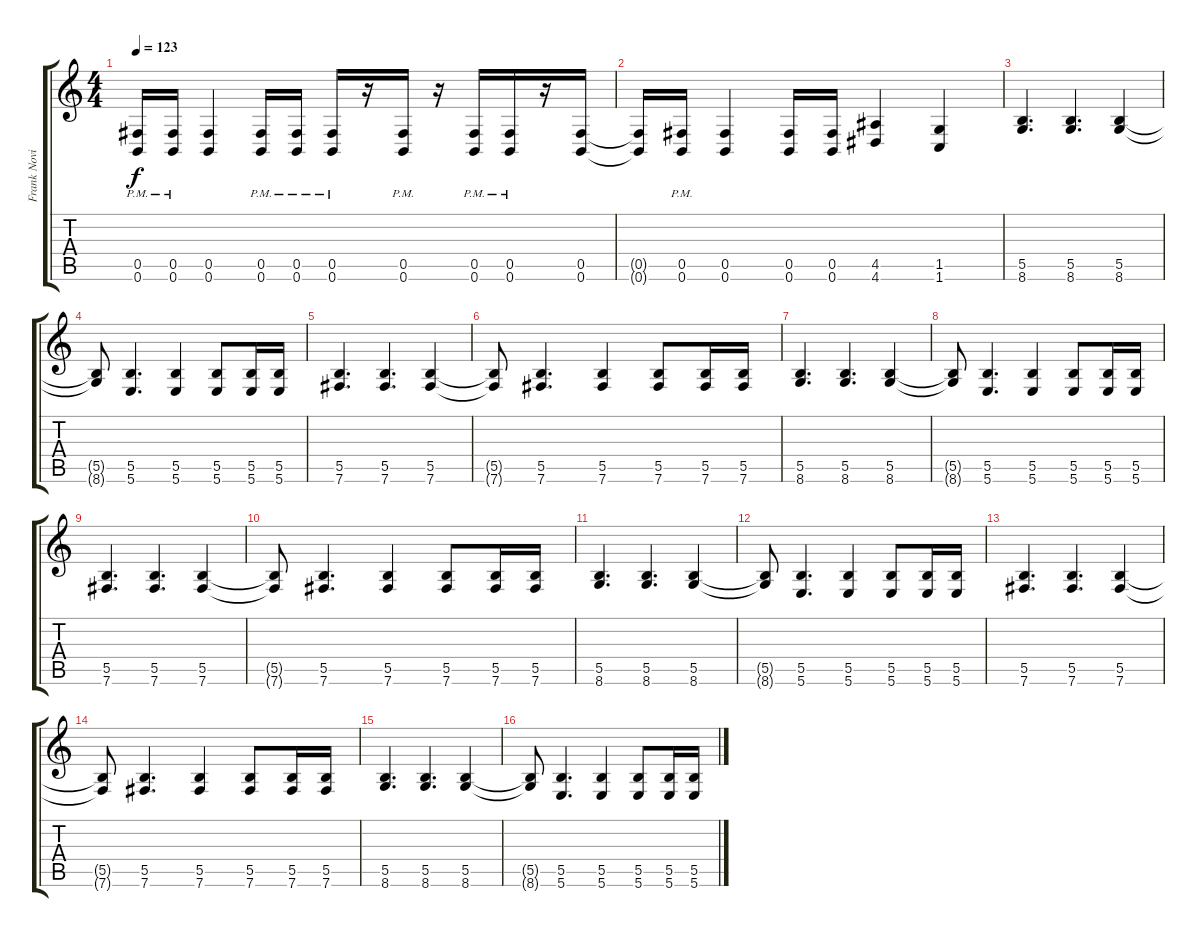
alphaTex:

\track ("Frank Novinec" "Frank Novi") {instrument overdrivenguitar}
\staff {score tabs}
\tuning (Db4 Ab3 E3 B2 Gb2 B1) {hide}
\ts (4 4)
\tempo 123
\clef g2
\ks c
(0.5{pm} 0.6{pm}).16{dy f} (0.5{pm} 0.6{pm}).16 (0.5 0.6).4 (0.5{pm} 0.6{pm}).16 (0.5{pm} 0.6{pm}).16 (0.5{pm} 0.6{pm}).16 r.16 (0.5{pm} 0.6{pm}).16 r.16 (0.5{pm} 0.6{pm}).16 (0.5{pm} 0.6{pm}).16 r.16 (0.5 0.6).16 |
(0.5{t} 0.6{t}).16 (0.5{pm} 0.6{pm}).16 (0.5 0.6).4 (0.5 0.6).16 (0.5 0.6).16 (4.5 4.6).4 (1.5 1.6).4 |
(5.5 8.6).4{d} (5.5 8.6).4{d} (5.5 8.6).4 |
(5.5{t} 8.6{t}).8 (5.5 5.6).4{d} (5.5 5.6).4 (5.5 5.6).8 (5.5 5.6).16 (5.5 5.6).16 |
(5.5 7.6).4{d} (5.5 7.6).4{d} (5.5 7.6).4 |
(5.5{t} 7.6{t}).8 (5.5 7.6).4{d} (5.5 7.6).4 (5.5 7.6).8 (5.5 7.6).16 (5.5 7.6).16 |
(5.5 8.6).4{d} (5.5 8.6).4{d} (5.5 8.6).4 |
(5.5{t} 8.6{t}).8 (5.5 5.6).4{d} (5.5 5.6).4 (5.5 5.6).8 (5.5 5.6).16 (5.5 5.6).16 |
(5.5 7.6).4{d} (5.5 7.6).4{d} (5.5 7.6).4 |
(5.5{t} 7.6{t}).8 (5.5 7.6).4{d} (5.5 7.6).4 (5.5 7.6).8 (5.5 7.6).16 (5.5 7.6).16 |
(5.5 8.6).4{d} (5.5 8.6).4{d} (5.5 8.6).4 |
(5.5{t} 8.6{t}).8 (5.5 5.6).4{d} (5.5 5.6).4 (5.5 5.6).8 (5.5 5.6).16 (5.5 5.6).16 |
(5.5 7.6).4{d} (5.5 7.6).4{d} (5.5 7.6).4 |
(5.5{t} 7.6{t}).8 (5.5 7.6).4{d} (5.5 7.6).4 (5.5 7.6).8 (5.5 7.6).16 (5.5 7.6).16 |
(5.5 8.6).4{d} (5.5 8.6).4{d} (5.5 8.6).4 |
(5.5{t} 8.6{t}).8 (5.5 5.6).4{d} (5.5 5.6).4 (5.5 5.6).8 (5.5 5.6).16 (5.5 5.6).16
